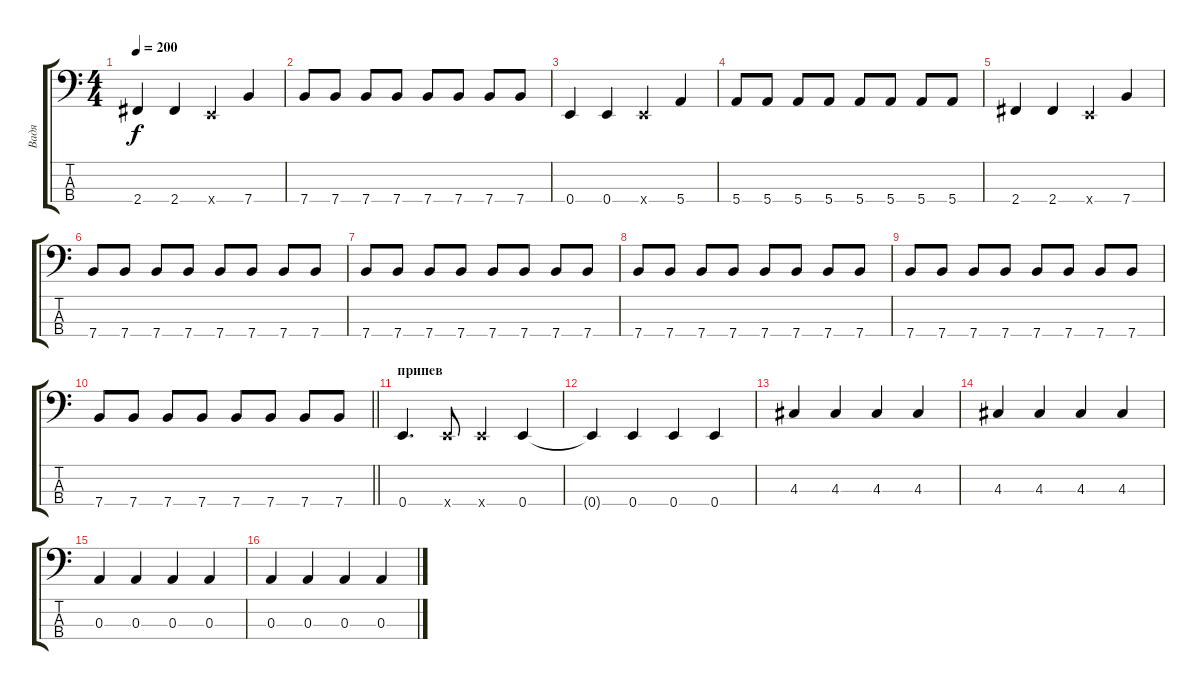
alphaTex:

\track ("Вадя" "Вадя") {instrument electricbassfinger}
\staff {score tabs}
\tuning (G2 D2 A1 E1) {hide}
\ts (4 4)
\tempo 200
\clef f4
\ks c
2.4.4{dy f} 2.4.4 0.4{x}.4 7.4.4 |
7.4.8 7.4.8 7.4.8 7.4.8 7.4.8 7.4.8 7.4.8 7.4.8 |
0.4.4 0.4.4 0.4{x}.4 5.4.4 |
5.4.8 5.4.8 5.4.8 5.4.8 5.4.8 5.4.8 5.4.8 5.4.8 |
2.4.4 2.4.4 0.4{x}.4 7.4.4 |
7.4.8 7.4.8 7.4.8 7.4.8 7.4.8 7.4.8 7.4.8 7.4.8 |
7.4.8 7.4.8 7.4.8 7.4.8 7.4.8 7.4.8 7.4.8 7.4.8 |
7.4.8 7.4.8 7.4.8 7.4.8 7.4.8 7.4.8 7.4.8 7.4.8 |
7.4.8 7.4.8 7.4.8 7.4.8 7.4.8 7.4.8 7.4.8 7.4.8 |
\barLineRight lightlight
7.4.8 7.4.8 7.4.8 7.4.8 7.4.8 7.4.8 7.4.8 7.4.8 |
\section ("" "припев")
0.4.4{d} 0.4{x}.8 0.4{x}.4 0.4.4 |
0.4{t}.4 0.4.4 0.4.4 0.4.4 |
4.3.4 4.3.4 4.3.4 4.3.4 |
4.3.4 4.3.4 4.3.4 4.3.4 |
0.3.4 0.3.4 0.3.4 0.3.4 |
0.3.4 0.3.4 0.3.4 0.3.4
